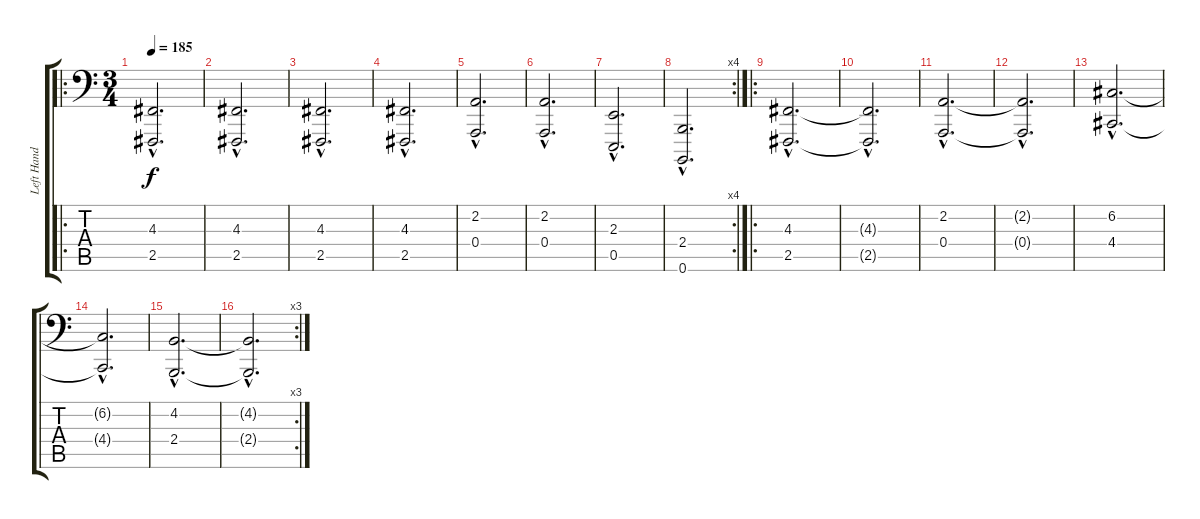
\track ("Left Hand" "Left Hand") {instrument acousticgrandpiano}
\staff {score tabs}
\tuning (C3 G2 D2 A1 E1 B0) {hide}
\ro
\ts (3 4)
\tempo 185
\clef f4
\ks c
(4.3{hac} 2.5{hac}).2{d dy f instrument acousticgrandpiano} |
(4.3{hac} 2.5{hac}).2{d} |
(4.3{hac} 2.5{hac}).2{d} |
(4.3{hac} 2.5{hac}).2{d} |
(2.2{hac} 0.4{hac}).2{d} |
(2.2{hac} 0.4{hac}).2{d} |
(2.3{hac} 0.5{hac}).2{d} |
\rc 4
(2.4{hac} 0.6{hac}).2{d} |
\ro
(4.3{hac} 2.5{hac}).2{d} |
(4.3{hac t} 2.5{hac t}).2{d} |
(2.2{hac} 0.4{hac}).2{d} |
(2.2{hac t} 0.4{hac t}).2{d} |
(6.2{hac} 4.4{hac}).2{d} |
(6.2{hac t} 4.4{hac t}).2{d} |
(4.2{hac} 2.4{hac}).2{d} |
\rc 3
(4.2{hac t} 2.4{hac t}).2{d}
